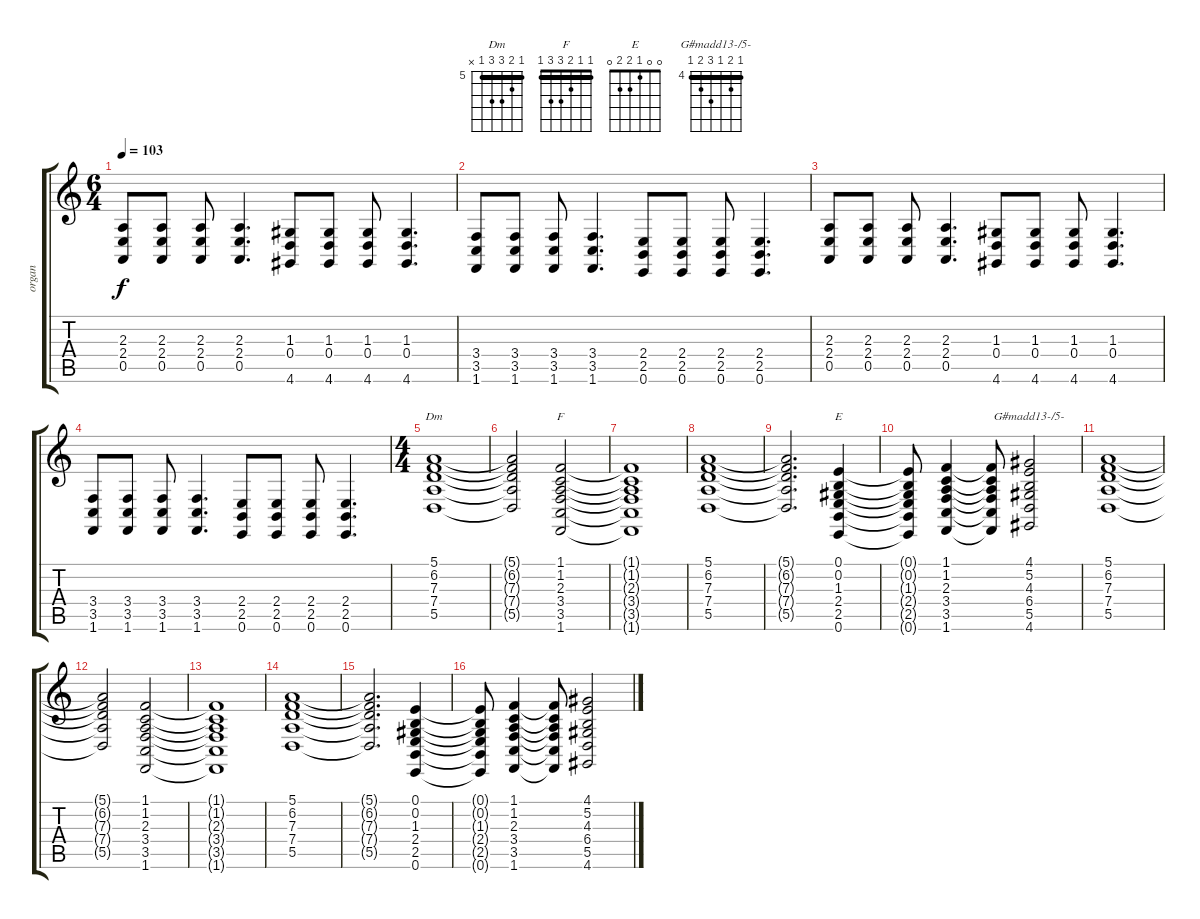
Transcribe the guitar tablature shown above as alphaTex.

\track ("organ" "organ") {instrument drawbarorgan}
\staff {score tabs}
\tuning (E4 B3 G3 D3 A2 E2) {hide}
\chord ("Dm" 5 6 7 7 5 x) {firstfret 5 barre 5}
\chord ("F" 1 1 2 3 3 1) {barre 1}
\chord ("E" 0 0 1 2 2 0)
\chord ("G#madd13-/5-" 4 5 4 6 5 4) {firstfret 4 barre 4}
\ts (6 4)
\tempo 103
\clef g2
\ks c
(2.3 2.4 0.5).8{dy f} (2.3 2.4 0.5).8 (2.3 2.4 0.5).8 (2.3 2.4 0.5).4{d} (1.3 0.4 4.6).8 (1.3 0.4 4.6).8 (1.3 0.4 4.6).8 (1.3 0.4 4.6).4{d} |
(3.4 3.5 1.6).8 (3.4 3.5 1.6).8 (3.4 3.5 1.6).8 (3.4 3.5 1.6).4{d} (2.4 2.5 0.6).8 (2.4 2.5 0.6).8 (2.4 2.5 0.6).8 (2.4 2.5 0.6).4{d} |
(2.3 2.4 0.5).8 (2.3 2.4 0.5).8 (2.3 2.4 0.5).8 (2.3 2.4 0.5).4{d} (1.3 0.4 4.6).8 (1.3 0.4 4.6).8 (1.3 0.4 4.6).8 (1.3 0.4 4.6).4{d} |
(3.4 3.5 1.6).8 (3.4 3.5 1.6).8 (3.4 3.5 1.6).8 (3.4 3.5 1.6).4{d} (2.4 2.5 0.6).8 (2.4 2.5 0.6).8 (2.4 2.5 0.6).8 (2.4 2.5 0.6).4{d} |
\ts (4 4)
(5.1 6.2 7.3 7.4 5.5).1{ch "Dm"} |
(5.1{t} 6.2{t} 7.3{t} 7.4{t} 5.5{t}).2 (1.1 1.2 2.3 3.4 3.5 1.6).2{ch "F"} |
(1.1{t} 1.2{t} 2.3{t} 3.4{t} 3.5{t} 1.6{t}).1 |
(5.1 6.2 7.3 7.4 5.5).1 |
(5.1{t} 6.2{t} 7.3{t} 7.4{t} 5.5{t}).2{d} (0.1 0.2 1.3 2.4 2.5 0.6).4{ch "E"} |
(0.1{t} 0.2{t} 1.3{t} 2.4{t} 2.5{t} 0.6{t}).8 (1.1 1.2 2.3 3.4 3.5 1.6).4 (1.1{t} 1.2{t} 2.3{t} 3.4{t} 3.5{t} 1.6{t}).8 (4.1 5.2 4.3 6.4 5.5 4.6).2{ch "G#madd13-/5-"} |
(5.1 6.2 7.3 7.4 5.5).1 |
(5.1{t} 6.2{t} 7.3{t} 7.4{t} 5.5{t}).2 (1.1 1.2 2.3 3.4 3.5 1.6).2 |
(1.1{t} 1.2{t} 2.3{t} 3.4{t} 3.5{t} 1.6{t}).1 |
(5.1 6.2 7.3 7.4 5.5).1 |
(5.1{t} 6.2{t} 7.3{t} 7.4{t} 5.5{t}).2{d} (0.1 0.2 1.3 2.4 2.5 0.6).4 |
(0.1{t} 0.2{t} 1.3{t} 2.4{t} 2.5{t} 0.6{t}).8 (1.1 1.2 2.3 3.4 3.5 1.6).4 (1.1{t} 1.2{t} 2.3{t} 3.4{t} 3.5{t} 1.6{t}).8 (4.1 5.2 4.3 6.4 5.5 4.6).2
